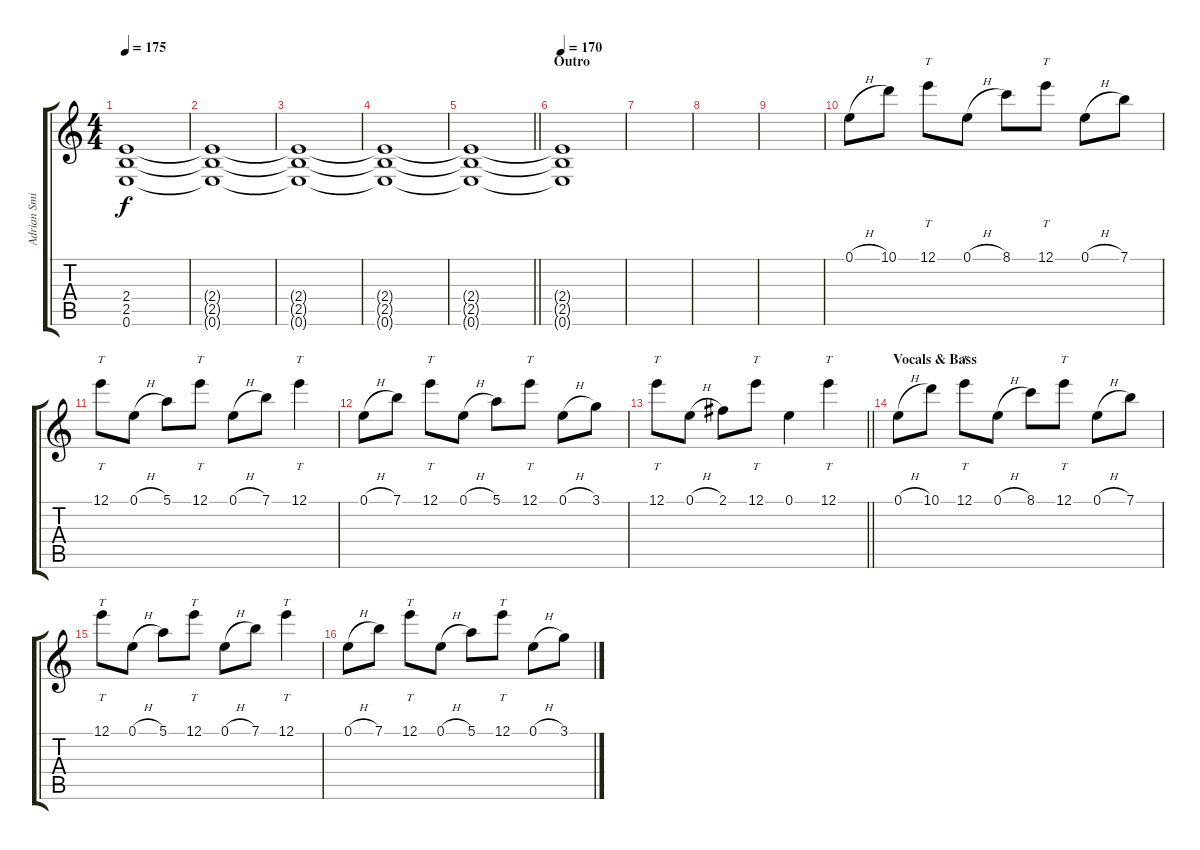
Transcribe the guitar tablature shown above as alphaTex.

\track ("Adrian Smith" "Adrian Smi") {instrument distortionguitar}
\staff {score tabs}
\tuning (E4 B3 G3 D3 A2 E2) {hide}
\ts (4 4)
\tempo 175
\clef g2
\ks c
(2.4{t} 2.5{t} 0.6{t}).1{dy f} |
(2.4{t} 2.5{t} 0.6{t}).1{volume 5} |
(2.4{t} 2.5{t} 0.6{t}).1 |
(2.4{t} 2.5{t} 0.6{t}).1 |
\barLineRight lightlight
(2.4{t} 2.5{t} 0.6{t}).1 |
\section ("" "Outro")
\tempo 170
(2.4{t} 2.5{t} 0.6{t}).1 |
|
|
|
0.1{h}.8{volume 12 instrument overdrivenguitar} 10.1.8 12.1.8{tt} 0.1{h}.8 8.1.8 12.1.8{tt} 0.1{h}.8 7.1.8 |
12.1.8{tt} 0.1{h}.8 5.1.8 12.1.8{tt} 0.1{h}.8 7.1.8 12.1.4{tt} |
0.1{h}.8 7.1.8 12.1.8{tt} 0.1{h}.8 5.1.8 12.1.8{tt} 0.1{h}.8 3.1.8 |
\barLineRight lightlight
12.1.8{tt} 0.1{h}.8 2.1.8 12.1.8{tt} 0.1.4 12.1.4{tt} |
\section ("" "Vocals & Bass")
0.1{h}.8 10.1.8 12.1.8{tt} 0.1{h}.8 8.1.8 12.1.8{tt} 0.1{h}.8 7.1.8 |
12.1.8{tt} 0.1{h}.8 5.1.8 12.1.8{tt} 0.1{h}.8 7.1.8 12.1.4{tt} |
0.1{h}.8 7.1.8 12.1.8{tt} 0.1{h}.8 5.1.8 12.1.8{tt} 0.1{h}.8 3.1.8
